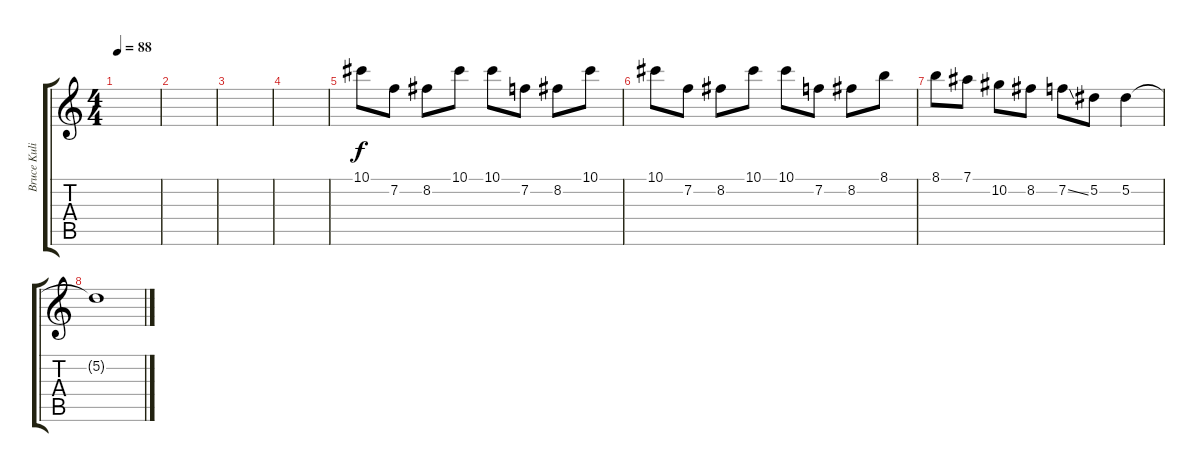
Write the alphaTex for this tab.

\track ("Bruce Kulick" "Bruce Kuli") {instrument electricguitarjazz}
\staff {score tabs}
\tuning (Eb4 Bb3 Gb3 Db3 Ab2 Eb2) {hide}
\ts (4 4)
\tempo 88
\clef g2
\ks c
|
|
|
|
10.1.8 7.2.8 8.2.8 10.1.8 10.1.8 7.2.8 8.2.8 10.1.8 |
10.1.8 7.2.8 8.2.8 10.1.8 10.1.8 7.2.8 8.2.8 8.1.8 |
8.1.8 7.1.8 10.2.8 8.2.8 7.2{ss}.8 5.2.8 5.2.4 |
5.2{t}.1
